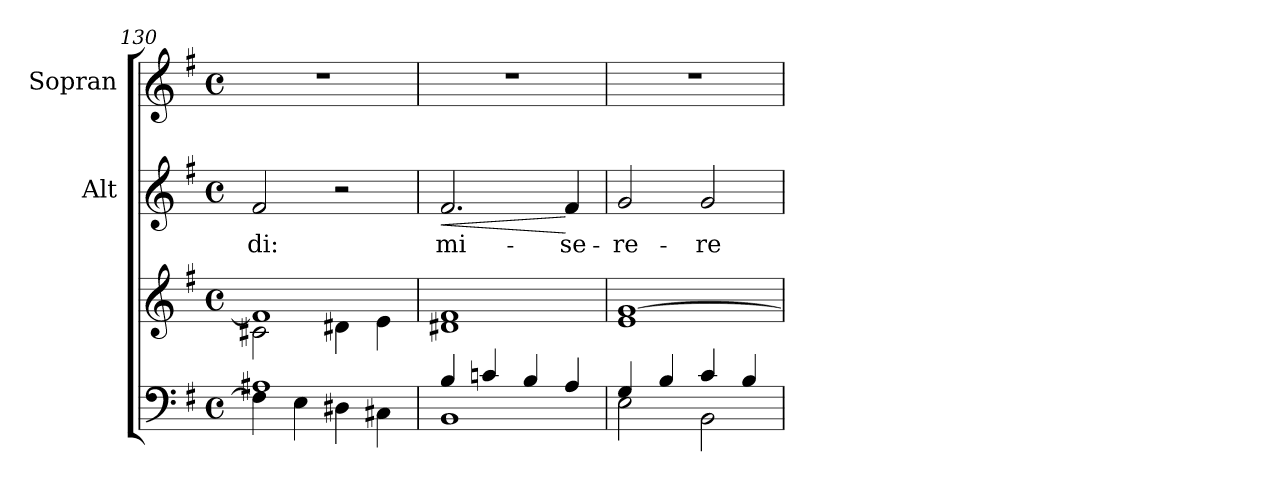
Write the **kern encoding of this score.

**kern	**kern	**kern	**text	**dynam	**kern
*part3	*part3	*part2	*part2	*part2	*part1
*staff4	*staff3	*staff2	*staff2	*staff2	*staff1
*	*	*I"Alt	*	*	*I"Sopran
*	*	*I'A.	*	*	*I'S.
*clefF4	*clefG2	*clefG2	*	*	*clefG2
*k[f#]	*k[f#]	*k[f#]	*	*	*k[f#]
*G:	*G:	*G:	*	*	*G:
*M4/4	*M4/4	*M4/4	*	*	*M4/4
*met(c)	*met(c)	*met(c)	*	*	*met(c)
=130	=130	=130	=130	=130	=130
*^	*^	*	*	*	*
!	!	!	!	!	!LO:LY:b	!	!
1A#X	4F#\]	1f#]	2c#X\	2f#/	-di:	.	1r
.	4E\	.	.	.	.	.	.
.	4D#X\	.	4d#X\	2r	.	.	.
.	4C#X\	.	4e\	.	.	.	.
!!LO:LB:g=z
=131	=131	=131	=131	=131	=131	=131	=131
!	!	!	!	!	!LO:LY:b	!LO:HP:b	!
4B/	1BB	1f#	1d#X	2.f#/	mi-	<	1r
4cn/	.	.	.	.	.	.	.
4B/	.	.	.	.	.	.	.
!	!	!	!	!	!LO:LY:b	!	!
4A/	.	.	.	4f#/	-se-	[	.
=132	=132	=132	=132	=132	=132	=132	=132
!	!	!	!	!	!LO:LY:b	!	!
4G/	2E\	[>1g	1e	2g/	-re-	.	1r
4B/	.	.	.	.	.	.	.
!	!	!	!	!	!LO:LY:b	!	!
4c/	2BB\	.	.	2g/	-re	.	.
4B/	.	.	.	.	.	.	.
*v	*v	*	*	*	*	*	*
*	*v	*v	*	*	*	*
=	=	=	=	=	=
*-	*-	*-	*-	*-	*-
